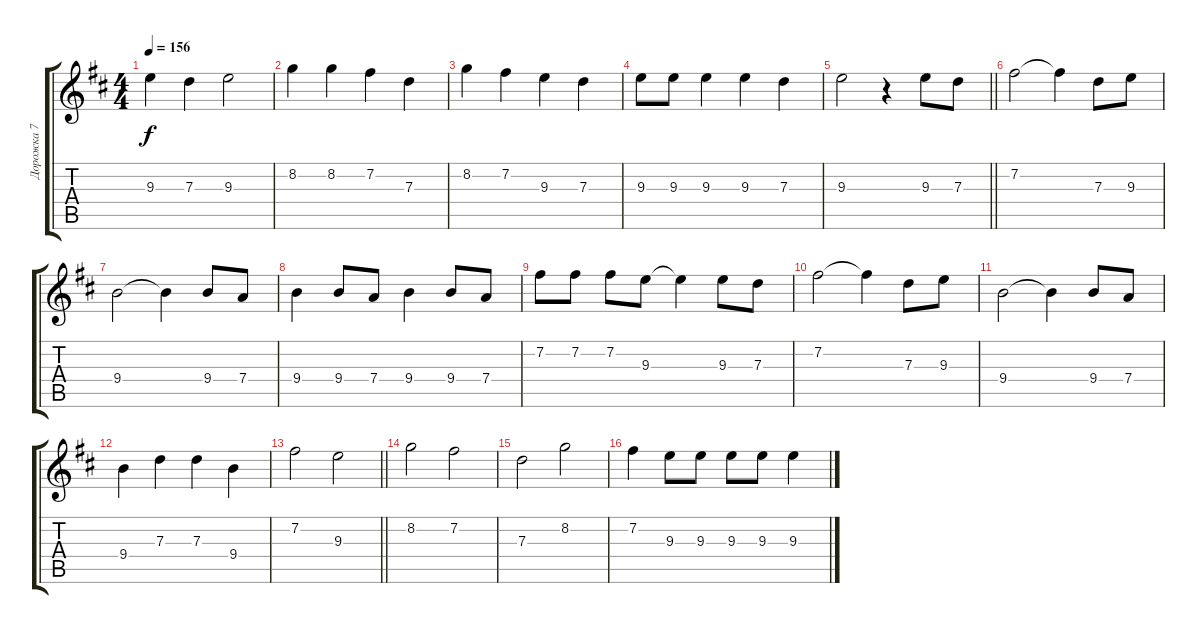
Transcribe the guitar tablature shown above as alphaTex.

\track ("Дорожка 7" "Дорожка 7") {instrument acousticguitarsteel}
\staff {score tabs}
\tuning (E4 B3 G3 D3 A2 E2) {hide}
\ts (4 4)
\tempo 156
\clef g2
\ks bminor
9.3.4{dy f} 7.3.4 9.3.2 |
8.2.4 8.2.4 7.2.4 7.3.4 |
8.2.4 7.2.4 9.3.4 7.3.4 |
9.3.8 9.3.8 9.3.4 9.3.4 7.3.4 |
\barLineRight lightlight
9.3.2 r.4 9.3.8 7.3.8 |
7.2.2 7.2{t}.4 7.3.8 9.3.8 |
9.4.2 9.4{t}.4 9.4.8 7.4.8 |
9.4.4 9.4.8 7.4.8 9.4.4 9.4.8 7.4.8 |
7.2.8 7.2.8 7.2.8 9.3.8 9.3{t}.4 9.3.8 7.3.8 |
7.2.2 7.2{t}.4 7.3.8 9.3.8 |
9.4.2 9.4{t}.4 9.4.8 7.4.8 |
9.4.4 7.3.4 7.3.4 9.4.4 |
\barLineRight lightlight
7.2.2 9.3.2 |
8.2.2 7.2.2 |
7.3.2 8.2.2 |
7.2.4 9.3.8 9.3.8 9.3.8 9.3.8 9.3.4
